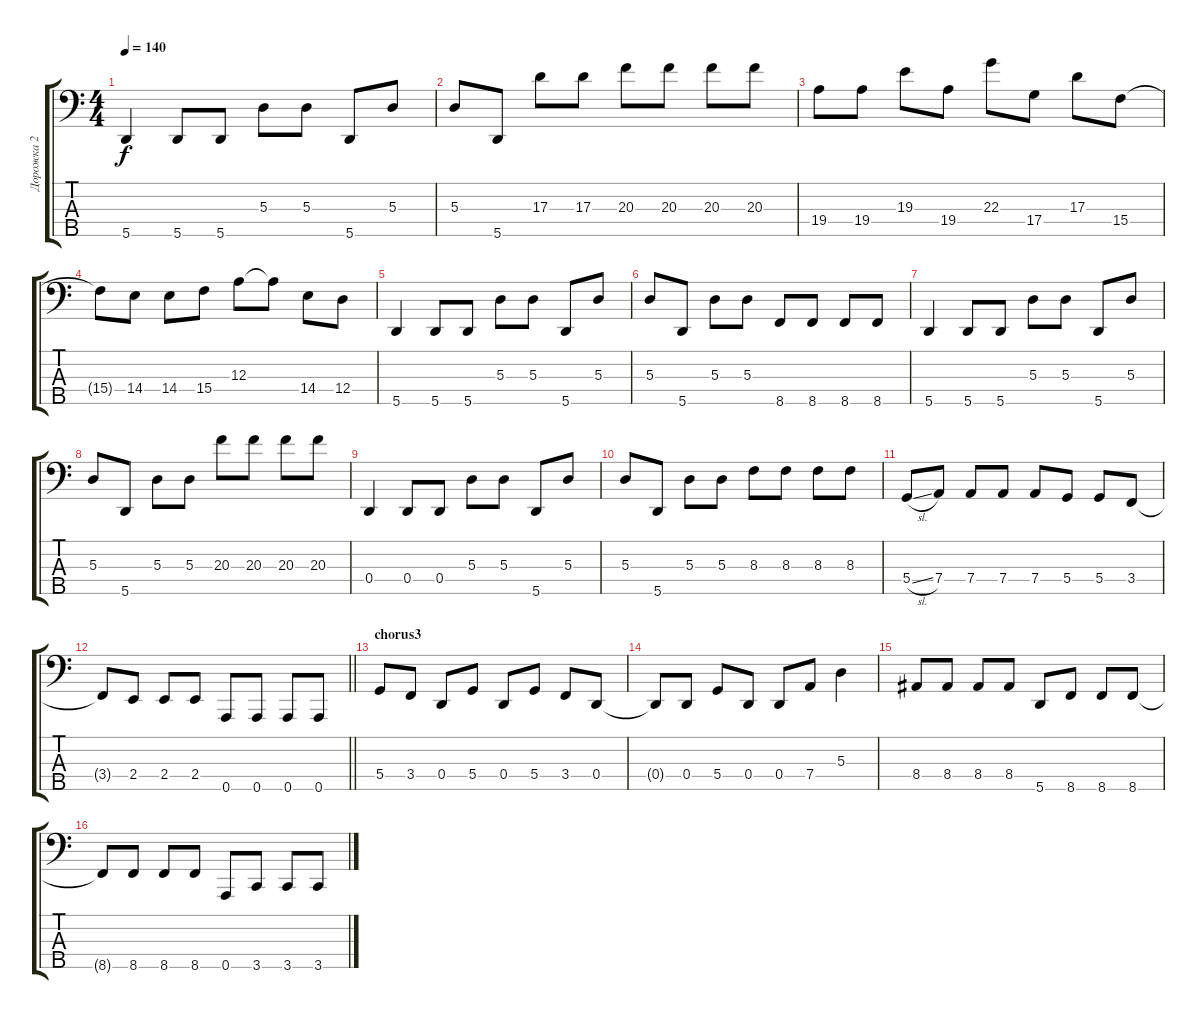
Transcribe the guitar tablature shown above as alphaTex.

\track ("Дорожка 2" "Дорожка 2") {instrument electricbassfinger}
\staff {score tabs}
\tuning (G2 D2 A1 D1 A0) {hide}
\ts (4 4)
\tempo 140
\clef f4
\ks c
5.5.4{dy f} 5.5.8 5.5.8 5.3.8 5.3.8 5.5.8 5.3.8 |
5.3.8 5.5.8 17.3.8 17.3.8 20.3.8 20.3.8 20.3.8 20.3.8 |
19.4.8 19.4.8 19.3.8 19.4.8 22.3.8 17.4.8 17.3.8 15.4.8 |
15.4{t}.8 14.4.8 14.4.8 15.4.8 12.3.8 12.3{t}.8 14.4.8 12.4.8 |
5.5.4 5.5.8 5.5.8 5.3.8 5.3.8 5.5.8 5.3.8 |
5.3.8 5.5.8 5.3.8 5.3.8 8.5.8 8.5.8 8.5.8 8.5.8 |
5.5.4 5.5.8 5.5.8 5.3.8 5.3.8 5.5.8 5.3.8 |
5.3.8 5.5.8 5.3.8 5.3.8 20.3.8 20.3.8 20.3.8 20.3.8 |
0.4.4 0.4.8 0.4.8 5.3.8 5.3.8 5.5.8 5.3.8 |
5.3.8 5.5.8 5.3.8 5.3.8 8.3.8 8.3.8 8.3.8 8.3.8 |
5.4{sl}.8 7.4.8 7.4.8 7.4.8 7.4.8 5.4.8 5.4.8 3.4.8 |
\barLineRight lightlight
3.4{t}.8 2.4.8 2.4.8 2.4.8 0.5.8 0.5.8 0.5.8 0.5.8 |
\section ("" "chorus3")
5.4.8 3.4.8 0.4.8 5.4.8 0.4.8 5.4.8 3.4.8 0.4.8 |
0.4{t}.8 0.4.8 5.4.8 0.4.8 0.4.8 7.4.8 5.3.4 |
8.4.8 8.4.8 8.4.8 8.4.8 5.5.8 8.5.8 8.5.8 8.5.8 |
8.5{t}.8 8.5.8 8.5.8 8.5.8 0.5.8 3.5.8 3.5.8 3.5.8
